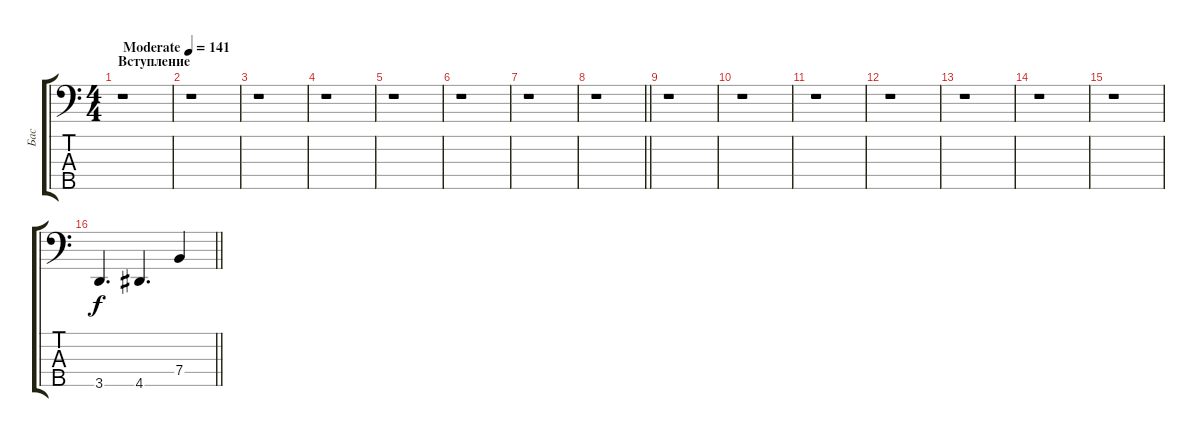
\track ("Бас" "Бас") {instrument electricbassfinger}
\staff {score tabs}
\tuning (G2 D2 A1 E1 B0) {hide}
\ts (4 4)
\section ("" "Вступление")
\tempo (141 "Moderate")
\clef f4
\ks c
r.1{dy f instrument electricbassfinger} |
r.1 |
r.1 |
r.1 |
r.1 |
r.1 |
r.1 |
\barLineRight lightlight
r.1 |
\section ("" "")
r.1 |
r.1 |
r.1 |
r.1 |
r.1 |
r.1 |
r.1{volume 2} |
\barLineRight lightlight
3.5.4{d volume 14} 4.5.4{d} 7.4.4
